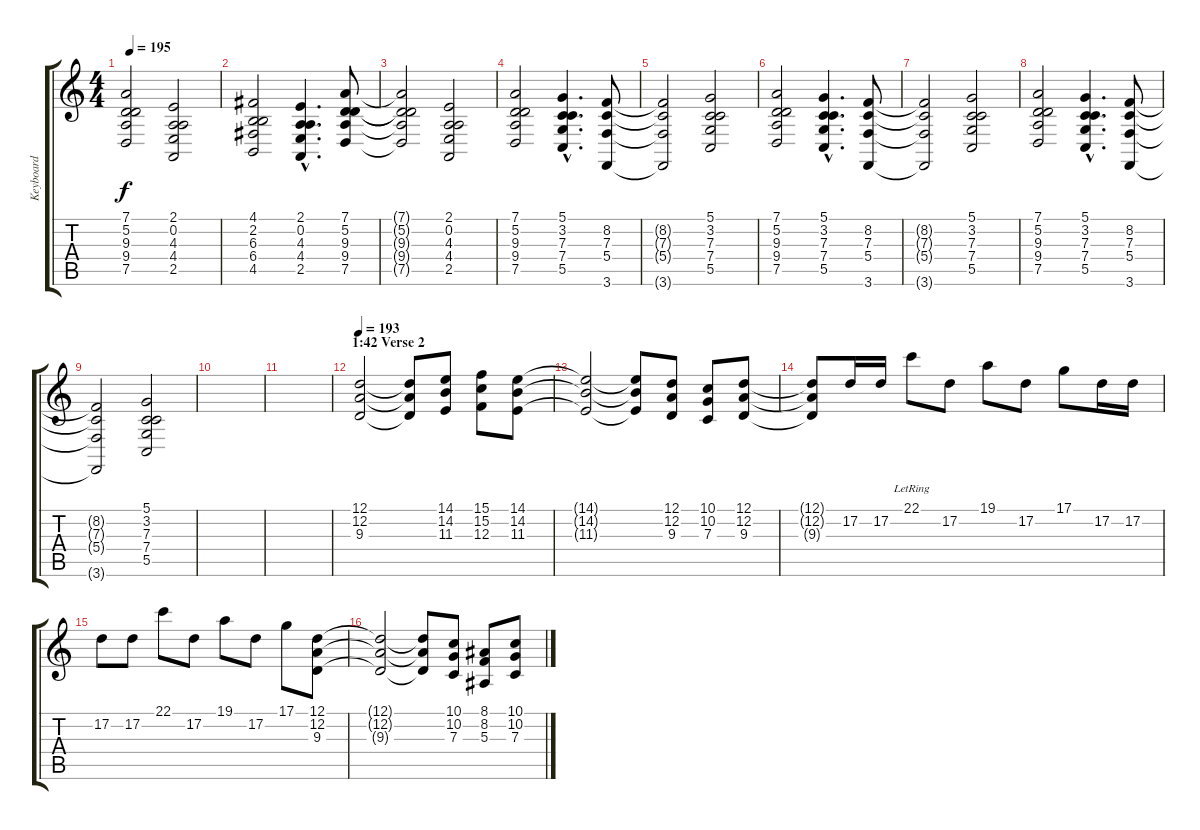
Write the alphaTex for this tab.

\track ("Keyboard" "Keyboard") {instrument fx4atmosphere}
\staff {score tabs}
\tuning (D4 A3 F3 C3 G2 D2) {hide}
\ts (4 4)
\tempo 195
\clef g2
\ks c
(7.1{t} 5.2{t} 9.3{t} 9.4{t} 7.5{t}).2{dy f} (2.1 0.2 4.3 4.4 2.5).2 |
(4.1 2.2 6.3 6.4 4.5).2{instrument choiraahs} (2.1{hac} 0.2{hac} 4.3{hac} 4.4{hac} 2.5{hac}).4{d} (7.1 5.2 9.3 9.4 7.5).8 |
(7.1{t} 5.2{t} 9.3{t} 9.4{t} 7.5{t}).2 (2.1 0.2 4.3 4.4 2.5).2 |
(7.1 5.2 9.3 9.4 7.5).2{instrument choiraahs} (5.1{hac} 3.2{hac} 7.3{hac} 7.4{hac} 5.5{hac}).4{d} (8.2 7.3 5.4 3.6).8 |
(8.2{t} 7.3{t} 5.4{t} 3.6{t}).2 (5.1 3.2 7.3 7.4 5.5).2 |
(7.1 5.2 9.3 9.4 7.5).2{instrument choiraahs} (5.1{hac} 3.2{hac} 7.3{hac} 7.4{hac} 5.5{hac}).4{d} (8.2 7.3 5.4 3.6).8 |
(8.2{t} 7.3{t} 5.4{t} 3.6{t}).2 (5.1 3.2 7.3 7.4 5.5).2 |
(7.1 5.2 9.3 9.4 7.5).2{instrument choiraahs} (5.1{hac} 3.2{hac} 7.3{hac} 7.4{hac} 5.5{hac}).4{d} (8.2 7.3 5.4 3.6).8 |
(8.2{t} 7.3{t} 5.4{t} 3.6{t}).2 (5.1 3.2 7.3 7.4 5.5).2 |
|
|
\section ("" "1:42 Verse 2")
\tempo 193
(12.1 12.2 9.3).2{volume 13 instrument stringensemble1} (12.1{t} 12.2{t} 9.3{t}).8 (14.1 14.2 11.3).8 (15.1 15.2 12.3).8 (14.1 14.2 11.3).8 |
(14.1{t} 14.2{t} 11.3{t}).2 (14.1{t} 14.2{t} 11.3{t}).8 (12.1 12.2 9.3).8 (10.1 10.2 7.3).8 (12.1 12.2 9.3).8 |
(12.1{t} 12.2{t} 9.3{t}).8{instrument fx4atmosphere} 17.2.16 17.2.16 22.1{lr}.8 17.2.8 19.1.8 17.2.8 17.1.8 17.2.16 17.2.16 |
17.2.8 17.2.8 22.1.8 17.2.8 19.1.8 17.2.8 17.1.8 (12.1 12.2 9.3).8{instrument stringensemble1} |
(12.1{t} 12.2{t} 9.3{t}).2 (12.1{t} 12.2{t} 9.3{t}).8 (10.1 10.2 7.3).8 (8.1 8.2 5.3).8 (10.1 10.2 7.3).8
